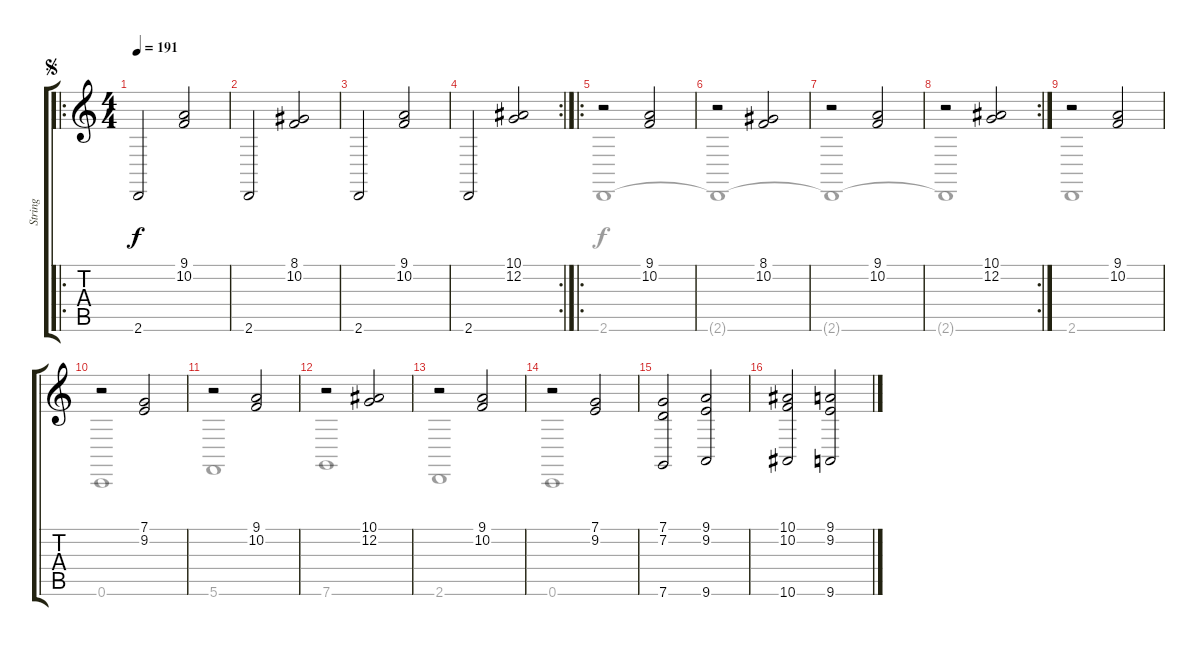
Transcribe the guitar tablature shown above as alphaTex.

\track ("String" "String") {instrument stringensemble1}
\staff {score tabs}
\tuning (C4 G3 Eb3 Bb2 F2 C2) {hide}
\voice
\ro
\ts (4 4)
\jump segno
\tempo 191
\clef g2
\ks c
2.6.2{dy f} (9.1 10.2).2 |
2.6.2 (8.1 10.2).2 |
2.6.2 (9.1 10.2).2 |
\rc 2
2.6.2 (10.1 12.2).2 |
\ro
r.2 (9.1 10.2).2 |
r.2 (8.1 10.2).2 |
r.2 (9.1 10.2).2 |
\rc 2
r.2 (10.1 12.2).2 |
r.2 (9.1 10.2).2 |
r.2 (7.1 9.2).2 |
r.2 (9.1 10.2).2 |
r.2 (10.1 12.2).2 |
r.2 (9.1 10.2).2 |
r.2 (7.1 9.2).2 |
(7.1 7.2 7.6).2 (9.1 9.2 9.6).2 |
(10.1 10.2 10.6).2 (9.1 9.2 9.6).2
\voice
\clef g2
\ottava regular
\simile none
\ks c
|
|
|
|
2.6.1 |
2.6{t}.1 |
2.6{t}.1 |
2.6{t}.1 |
2.6.1 |
0.6.1 |
5.6.1 |
7.6.1 |
2.6.1 |
0.6.1 |
|
